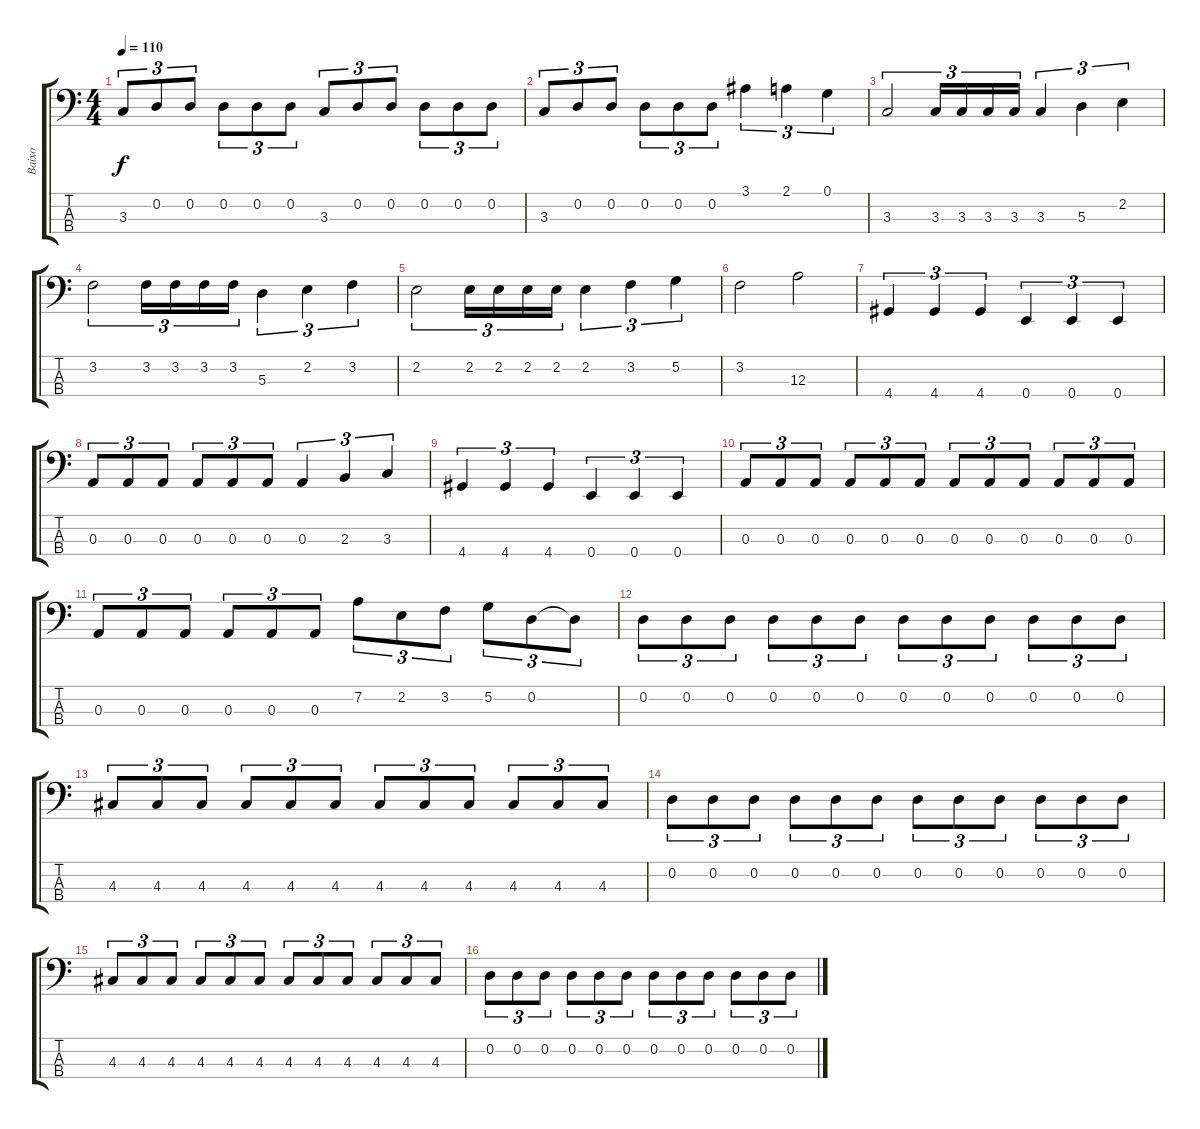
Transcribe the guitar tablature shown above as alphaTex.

\track ("Baixo" "Baixo") {instrument electricbassfinger}
\staff {score tabs}
\tuning (G2 D2 A1 E1) {hide}
\ts (4 4)
\tempo 110
\clef f4
\ks c
3.3.8{tu (3 2) dy f} 0.2.8{tu (3 2)} 0.2.8{tu (3 2)} 0.2.8{tu (3 2)} 0.2.8{tu (3 2)} 0.2.8{tu (3 2)} 3.3.8{tu (3 2)} 0.2.8{tu (3 2)} 0.2.8{tu (3 2)} 0.2.8{tu (3 2)} 0.2.8{tu (3 2)} 0.2.8{tu (3 2)} |
3.3.8{tu (3 2)} 0.2.8{tu (3 2)} 0.2.8{tu (3 2)} 0.2.8{tu (3 2)} 0.2.8{tu (3 2)} 0.2.8{tu (3 2)} 3.1.4{tu (3 2)} 2.1.4{tu (3 2)} 0.1.4{tu (3 2)} |
3.3.2{tu (3 2)} 3.3.16{tu (3 2)} 3.3.16{tu (3 2)} 3.3.16{tu (3 2)} 3.3.16{tu (3 2)} 3.3.4{tu (3 2)} 5.3.4{tu (3 2)} 2.2.4{tu (3 2)} |
3.2.2{tu (3 2)} 3.2.16{tu (3 2)} 3.2.16{tu (3 2)} 3.2.16{tu (3 2)} 3.2.16{tu (3 2)} 5.3.4{tu (3 2)} 2.2.4{tu (3 2)} 3.2.4{tu (3 2)} |
2.2.2{tu (3 2)} 2.2.16{tu (3 2)} 2.2.16{tu (3 2)} 2.2.16{tu (3 2)} 2.2.16{tu (3 2)} 2.2.4{tu (3 2)} 3.2.4{tu (3 2)} 5.2.4{tu (3 2)} |
3.2.2 12.3.2 |
4.4.4{tu (3 2)} 4.4.4{tu (3 2)} 4.4.4{tu (3 2)} 0.4.4{tu (3 2)} 0.4.4{tu (3 2)} 0.4.4{tu (3 2)} |
0.3.8{tu (3 2)} 0.3.8{tu (3 2)} 0.3.8{tu (3 2)} 0.3.8{tu (3 2)} 0.3.8{tu (3 2)} 0.3.8{tu (3 2)} 0.3.4{tu (3 2)} 2.3.4{tu (3 2)} 3.3.4{tu (3 2)} |
4.4.4{tu (3 2)} 4.4.4{tu (3 2)} 4.4.4{tu (3 2)} 0.4.4{tu (3 2)} 0.4.4{tu (3 2)} 0.4.4{tu (3 2)} |
0.3.8{tu (3 2)} 0.3.8{tu (3 2)} 0.3.8{tu (3 2)} 0.3.8{tu (3 2)} 0.3.8{tu (3 2)} 0.3.8{tu (3 2)} 0.3.8{tu (3 2)} 0.3.8{tu (3 2)} 0.3.8{tu (3 2)} 0.3.8{tu (3 2)} 0.3.8{tu (3 2)} 0.3.8{tu (3 2)} |
0.3.8{tu (3 2)} 0.3.8{tu (3 2)} 0.3.8{tu (3 2)} 0.3.8{tu (3 2)} 0.3.8{tu (3 2)} 0.3.8{tu (3 2)} 7.2.8{tu (3 2)} 2.2.8{tu (3 2)} 3.2.8{tu (3 2)} 5.2.8{tu (3 2)} 0.2.8{tu (3 2)} 0.2{t}.8{tu (3 2)} |
0.2.8{tu (3 2)} 0.2.8{tu (3 2)} 0.2.8{tu (3 2)} 0.2.8{tu (3 2)} 0.2.8{tu (3 2)} 0.2.8{tu (3 2)} 0.2.8{tu (3 2)} 0.2.8{tu (3 2)} 0.2.8{tu (3 2)} 0.2.8{tu (3 2)} 0.2.8{tu (3 2)} 0.2.8{tu (3 2)} |
4.3.8{tu (3 2)} 4.3.8{tu (3 2)} 4.3.8{tu (3 2)} 4.3.8{tu (3 2)} 4.3.8{tu (3 2)} 4.3.8{tu (3 2)} 4.3.8{tu (3 2)} 4.3.8{tu (3 2)} 4.3.8{tu (3 2)} 4.3.8{tu (3 2)} 4.3.8{tu (3 2)} 4.3.8{tu (3 2)} |
0.2.8{tu (3 2)} 0.2.8{tu (3 2)} 0.2.8{tu (3 2)} 0.2.8{tu (3 2)} 0.2.8{tu (3 2)} 0.2.8{tu (3 2)} 0.2.8{tu (3 2)} 0.2.8{tu (3 2)} 0.2.8{tu (3 2)} 0.2.8{tu (3 2)} 0.2.8{tu (3 2)} 0.2.8{tu (3 2)} |
4.3.8{tu (3 2)} 4.3.8{tu (3 2)} 4.3.8{tu (3 2)} 4.3.8{tu (3 2)} 4.3.8{tu (3 2)} 4.3.8{tu (3 2)} 4.3.8{tu (3 2)} 4.3.8{tu (3 2)} 4.3.8{tu (3 2)} 4.3.8{tu (3 2)} 4.3.8{tu (3 2)} 4.3.8{tu (3 2)} |
0.2.8{tu (3 2)} 0.2.8{tu (3 2)} 0.2.8{tu (3 2)} 0.2.8{tu (3 2)} 0.2.8{tu (3 2)} 0.2.8{tu (3 2)} 0.2.8{tu (3 2)} 0.2.8{tu (3 2)} 0.2.8{tu (3 2)} 0.2.8{tu (3 2)} 0.2.8{tu (3 2)} 0.2.8{tu (3 2)}
